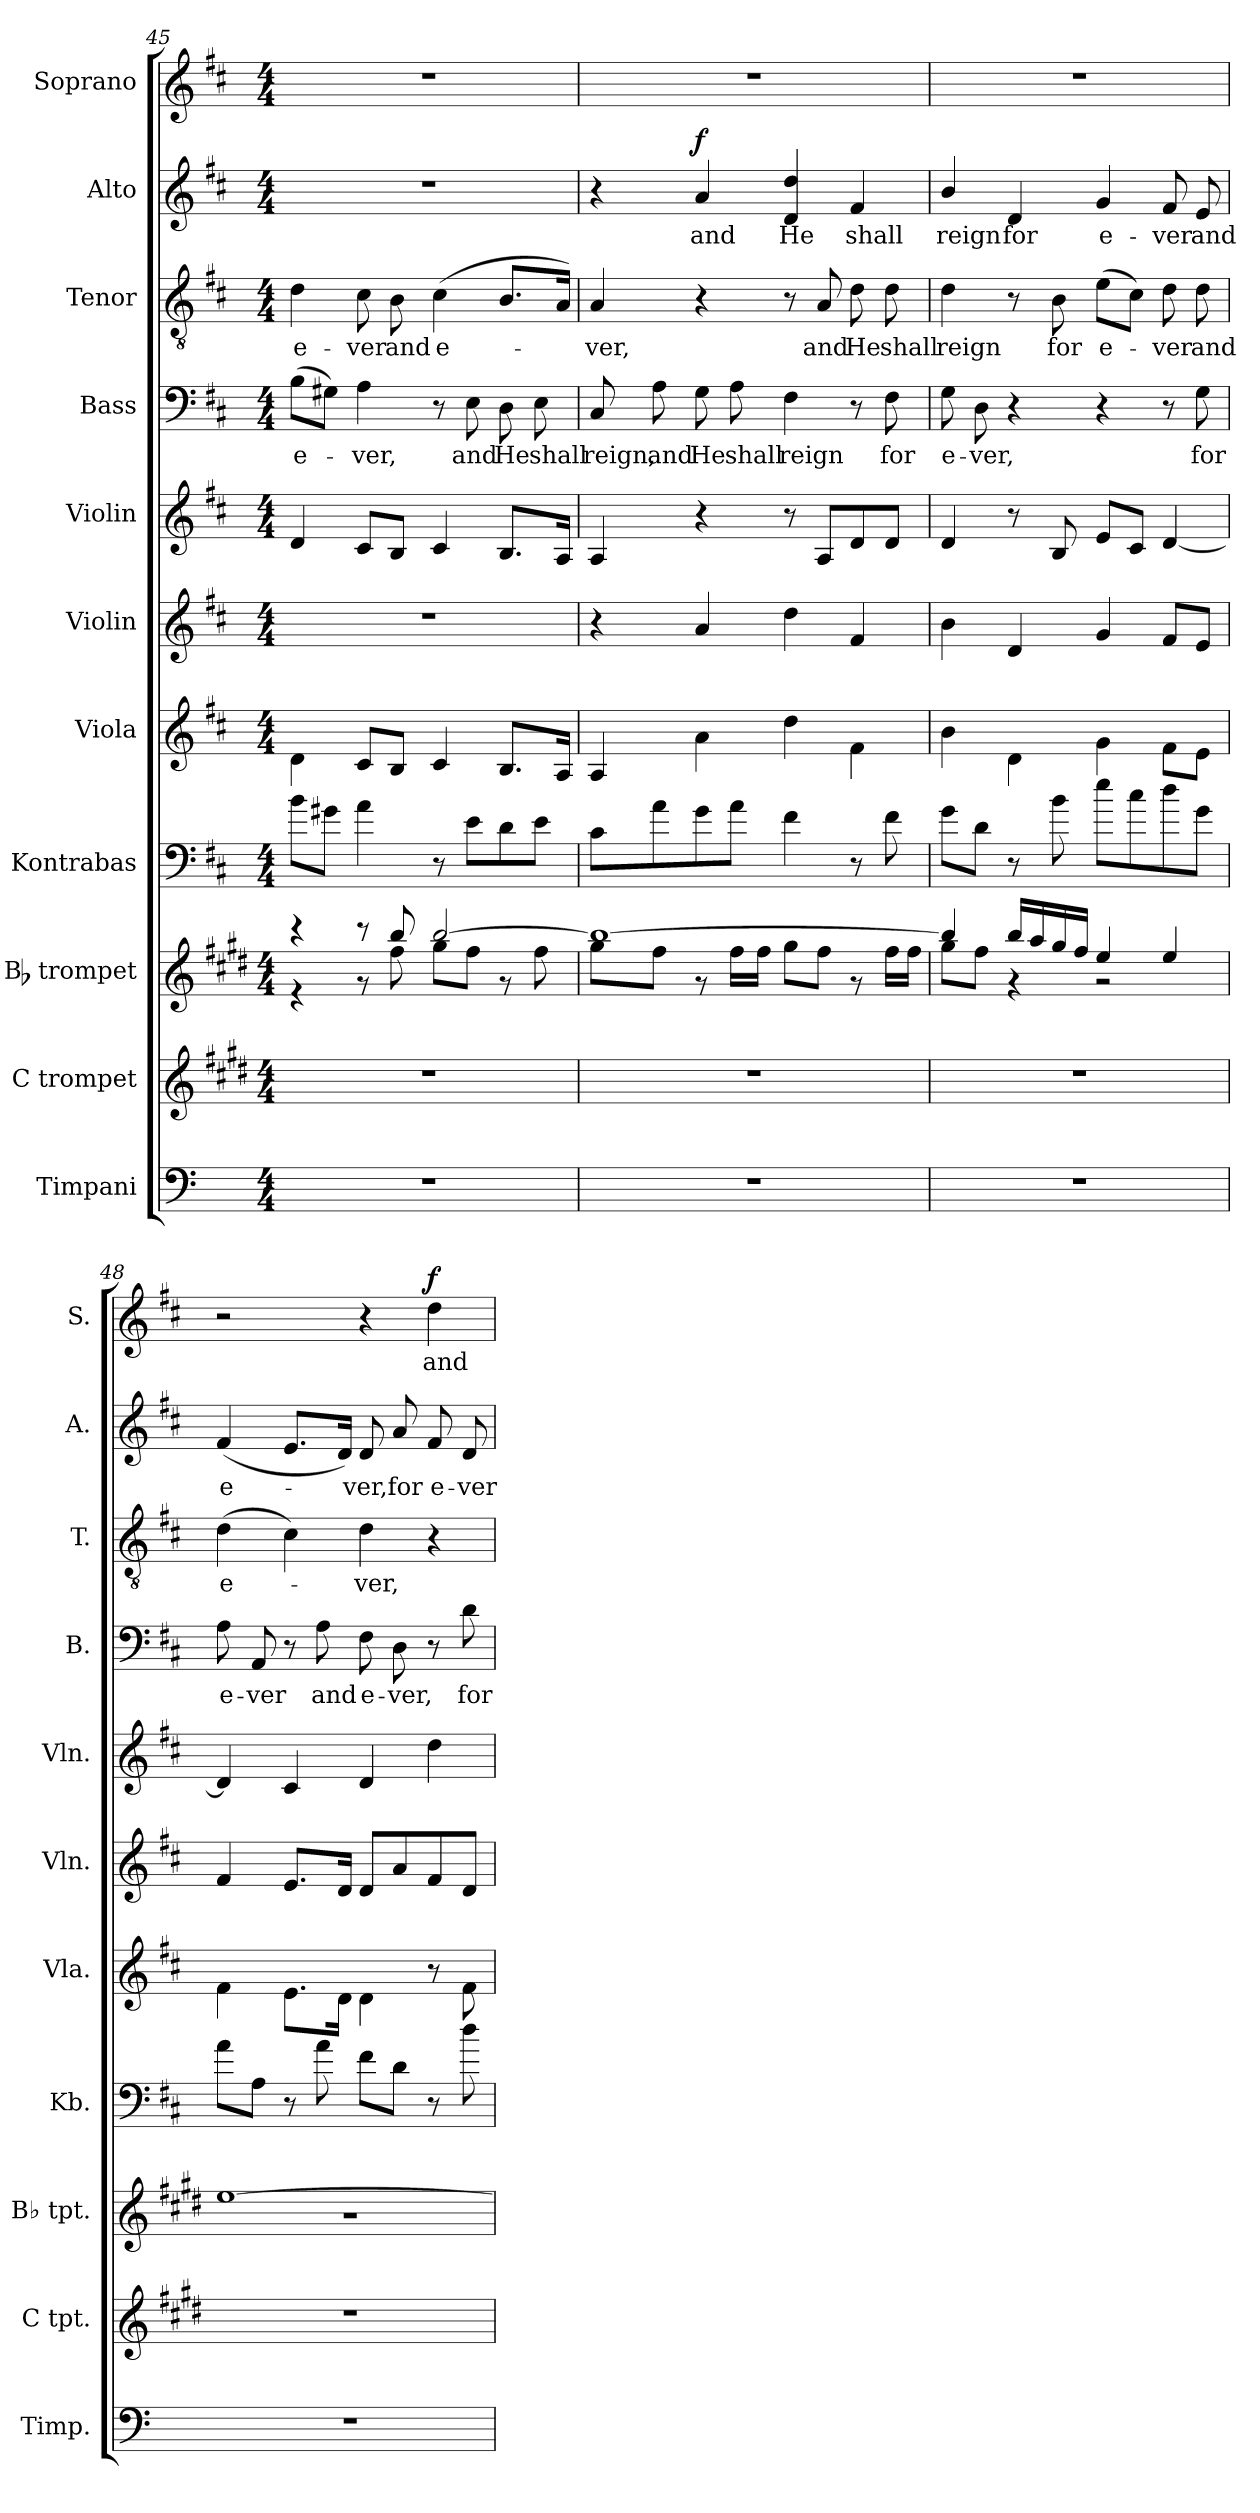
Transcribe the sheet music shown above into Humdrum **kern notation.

**kern	**kern	**kern	**kern	**kern	**kern	**kern	**kern	**text	**kern	**text	**kern	**text	**dynam	**kern	**text	**dynam
*part11	*part10	*part9	*part8	*part7	*part6	*part5	*part4	*part4	*part3	*part3	*part2	*part2	*part2	*part1	*part1	*part1
*staff11	*staff10	*staff9	*staff8	*staff7	*staff6	*staff5	*staff4	*staff4	*staff3	*staff3	*staff2	*staff2	*staff2	*staff1	*staff1	*staff1
*I"Timpani	*I"C trompet	*I"Bb trompet	*I"Kontrabas	*I"Viola	*I"Violin	*I"Violin	*I"Bass	*	*I"Tenor	*	*I"Alto	*	*	*I"Soprano	*	*
*I'Timp.	*I'C tpt.	*I'Bb tpt.	*I'Kb.	*I'Vla.	*I'Vln.	*I'Vln.	*I'B.	*	*I'T.	*	*I'A.	*	*	*I'S.	*	*
*clefF4	*clefG2	*clefG2	*clefF4	*clefG2	*clefG2	*clefG2	*clefF4	*	*clefGv2	*	*clefG2	*	*	*clefG2	*	*
*	*ITrd1c2	*ITrd1c2	*ITrd7c12	*	*	*	*	*	*	*	*	*	*	*	*	*
*k[]	*k[f#c#]	*k[f#c#]	*k[f#c#]	*k[f#c#]	*k[f#c#]	*k[f#c#]	*k[f#c#]	*	*k[f#c#]	*	*k[f#c#]	*	*	*k[f#c#]	*	*
*	*D:	*	*D:	*D:	*D:	*D:	*D:	*	*D:	*	*D:	*	*	*D:	*	*
*M4/4	*M4/4	*M4/4	*M4/4	*M4/4	*M4/4	*M4/4	*M4/4	*	*M4/4	*	*M4/4	*	*	*M4/4	*	*
=45	=45	=45	=45	=45	=45	=45	=45	=45	=45	=45	=45	=45	=45	=45	=45	=45
*	*	*^	*	*	*	*	*	*	*	*	*	*	*	*	*	*
!	!	!	!	!	!	!	!	!	!LO:LY:b	!	!LO:LY:b	!	!	!	!	!	!
1r	1r	4r	4r	8B\L	4d\	1r	4d/	(8B\L	e-	4d\	e-	1r	.	.	1r	.	.
.	.	.	.	8G#X\J	.	.	.	8G#X\J)	.	.	.	.	.	.	.	.	.
!	!	!	!	!	!	!	!	!	!LO:LY:b	!	!LO:LY:b	!	!	!	!	!	!
.	.	8r	8r	4A\	8c#/L	.	8c#/L	4A\	-ver,	8c#\	-ver	.	.	.	.	.	.
!	!	!	!	!	!	!	!	!	!	!	!LO:LY:b	!	!	!	!	!	!
.	.	8aa/	8ee\	.	8B/J	.	8B/J	.	.	8B\	and	.	.	.	.	.	.
!	!	!	!	!	!	!	!	!	!	!	!LO:LY:b	!	!	!	!	!	!
.	.	[2aa/	8ff#\L	8r	4c#/	.	4c#/	8r	.	(<4c#\	e-	.	.	.	.	.	.
!	!	!	!	!	!	!	!	!	!LO:LY:b	!	!	!	!	!	!	!	!
.	.	.	8ee\J	8E\L	.	.	.	8E\	and	.	.	.	.	.	.	.	.
!	!	!	!	!	!	!	!	!	!LO:LY:b	!	!	!	!	!	!	!	!
.	.	.	8r	8D\	8.B/L	.	8.B/L	8D\	He	8.B/L	.	.	.	.	.	.	.
!	!	!	!	!	!	!	!	!	!LO:LY:b	!	!	!	!	!	!	!	!
.	.	.	8ee\	8E\J	.	.	.	8E\	shall	.	.	.	.	.	.	.	.
.	.	.	.	.	16A/Jk	.	16A/Jk	.	.	16A/Jk)	.	.	.	.	.	.	.
=46	=46	=46	=46	=46	=46	=46	=46	=46	=46	=46	=46	=46	=46	=46	=46	=46	=46
!	!	!	!	!	!	!	!	!	!LO:LY:b	!	!LO:LY:b	!	!	!	!	!	!
1r	1r	1aa_	8ff#\L	8C#\L	4A/	4r	4A/	8C#/	reign,	4A/	-ver,	4r	.	.	1r	.	.
!	!	!	!	!	!	!	!	!	!LO:LY:b	!	!	!	!	!	!	!	!
.	.	.	8ee\J	8A\	.	.	.	8A\	and	.	.	.	.	.	.	.	.
!	!	!	!	!	!	!	!	!	!LO:LY:b	!	!	!	!LO:LY:b	!LO:DY:a	!	!	!
.	.	.	8r	8G\	4a\	4a/	4r	8G\	He	4r	.	4a/	and	f	.	.	.
!	!	!	!	!	!	!	!	!	!LO:LY:b	!	!	!	!	!	!	!	!
.	.	.	16ee\LL	8A\J	.	.	.	8A\	shall	.	.	.	.	.	.	.	.
.	.	.	16ee\JJ	.	.	.	.	.	.	.	.	.	.	.	.	.	.
!	!	!	!	!	!	!	!	!	!LO:LY:b	!	!	!	!LO:LY:b	!	!	!	!
.	.	.	8ff#\L	4F#\	4dd\	4dd\	8r	4F#\	reign	8r	.	4d/ 4dd/	He	.	.	.	.
!	!	!	!	!	!	!	!	!	!	!	!LO:LY:b	!	!	!	!	!	!
.	.	.	8ee\J	.	.	.	8A/L	.	.	8A/	and	.	.	.	.	.	.
!	!	!	!	!	!	!	!	!	!	!	!LO:LY:b	!	!LO:LY:b	!	!	!	!
.	.	.	8r	8r	4f#\	4f#/	8d/	8r	.	8d\	He	4f#/	shall	.	.	.	.
!	!	!	!	!	!	!	!	!	!LO:LY:b	!	!LO:LY:b	!	!	!	!	!	!
.	.	.	16ee\LL	8F#\	.	.	8d/J	8F#\	for	8d\	shall	.	.	.	.	.	.
.	.	.	16ee\JJ	.	.	.	.	.	.	.	.	.	.	.	.	.	.
!!LO:PB:g=z
=47	=47	=47	=47	=47	=47	=47	=47	=47	=47	=47	=47	=47	=47	=47	=47	=47	=47
!	!	!	!	!	!	!	!	!	!LO:LY:b	!	!LO:LY:b	!	!LO:LY:b	!	!	!	!
1r	1r	4aa/]	8ff#\L	8G\L	4b\	4b\	4d/	8G\	e-	4d\	reign	4b/	reign	.	1r	.	.
!	!	!	!	!	!	!	!	!	!LO:LY:b	!	!	!	!	!	!	!	!
.	.	.	8ee\J	8D\J	.	.	.	8D\	-ver,	.	.	.	.	.	.	.	.
!	!	!	!	!	!	!	!	!	!	!	!	!	!LO:LY:b	!	!	!	!
.	.	16aa/LL	4r	8r	4d\	4d/	8r	4r	.	8r	.	4d/	for	.	.	.	.
.	.	16gg/	.	.	.	.	.	.	.	.	.	.	.	.	.	.	.
!	!	!	!	!	!	!	!	!	!	!	!LO:LY:b	!	!	!	!	!	!
.	.	16ff#/	.	8B\	.	.	8B/	.	.	8B\	for	.	.	.	.	.	.
.	.	16ee/JJ	.	.	.	.	.	.	.	.	.	.	.	.	.	.	.
!	!	!	!	!	!	!	!	!	!	!	!LO:LY:b	!	!LO:LY:b	!	!	!	!
.	.	4dd/	2r	8e\L	4g\	4g/	8e/L	4r	.	(8e\L	e-	4g/	e-	.	.	.	.
.	.	.	.	8c#\	.	.	8c#/J	.	.	8c#\J)	.	.	.	.	.	.	.
!	!	!	!	!	!	!	!	!	!	!	!LO:LY:b	!	!LO:LY:b	!	!	!	!
.	.	4dd/	.	8d\	8f#\L	8f#/L	[4d/	8r	.	8d\	-ver	8f#/	-ver	.	.	.	.
!	!	!	!	!	!	!	!	!	!LO:LY:b	!	!LO:LY:b	!	!LO:LY:b	!	!	!	!
.	.	.	.	8G\J	8e\J	8e/J	.	8G\	for	8d\	and	8e/	and	.	.	.	.
=48	=48	=48	=48	=48	=48	=48	=48	=48	=48	=48	=48	=48	=48	=48	=48	=48	=48
!	!	!	!	!	!	!	!	!	!LO:LY:b	!	!LO:LY:b	!	!LO:LY:b	!	!	!	!
1r	1r	[1dd	1r	8A\L	4f#\	4f#/	4d/]	8A\	e-	(4d\	e-	(4f#/	e-	.	2r	.	.
!	!	!	!	!	!	!	!	!	!LO:LY:b	!	!	!	!	!	!	!	!
.	.	.	.	8AA\J	.	.	.	8AA/	-ver	.	.	.	.	.	.	.	.
.	.	.	.	8r	8.e\L	8.e/L	4c#/	8r	.	4c#\)	.	8.e/L	.	.	.	.	.
!	!	!	!	!	!	!	!	!	!LO:LY:b	!	!	!	!	!	!	!	!
.	.	.	.	8A\	.	.	.	8A\	and	.	.	.	.	.	.	.	.
.	.	.	.	.	16d\Jk	16d/Jk	.	.	.	.	.	16d/Jk)	.	.	.	.	.
!	!	!	!	!	!	!	!	!	!LO:LY:b	!	!LO:LY:b	!	!LO:LY:b	!	!	!	!
.	.	.	.	8F#\L	4d\	8d/L	4d/	8F#\	e-	4d\	-ver,	8d/	-ver,	.	4r	.	.
!	!	!	!	!	!	!	!	!	!LO:LY:b	!	!	!	!LO:LY:b	!	!	!	!
.	.	.	.	8D\J	.	8a/	.	8D\	-ver,	.	.	8a/	for	.	.	.	.
!	!	!	!	!	!	!	!	!	!	!	!	!	!LO:LY:b	!	!	!LO:LY:b	!LO:DY:a
.	.	.	.	8r	8r	8f#/	4dd\	8r	.	4r	.	8f#/	e-	.	4dd\	and	f
!	!	!	!	!	!	!	!	!	!LO:LY:b	!	!	!	!LO:LY:b	!	!	!	!
.	.	.	.	8d\	8f#\	8d/J	.	8d\	for	.	.	8d/	-ver	.	.	.	.
*	*	*v	*v	*	*	*	*	*	*	*	*	*	*	*	*	*	*
=	=	=	=	=	=	=	=	=	=	=	=	=	=	=	=	=
*-	*-	*-	*-	*-	*-	*-	*-	*-	*-	*-	*-	*-	*-	*-	*-	*-
